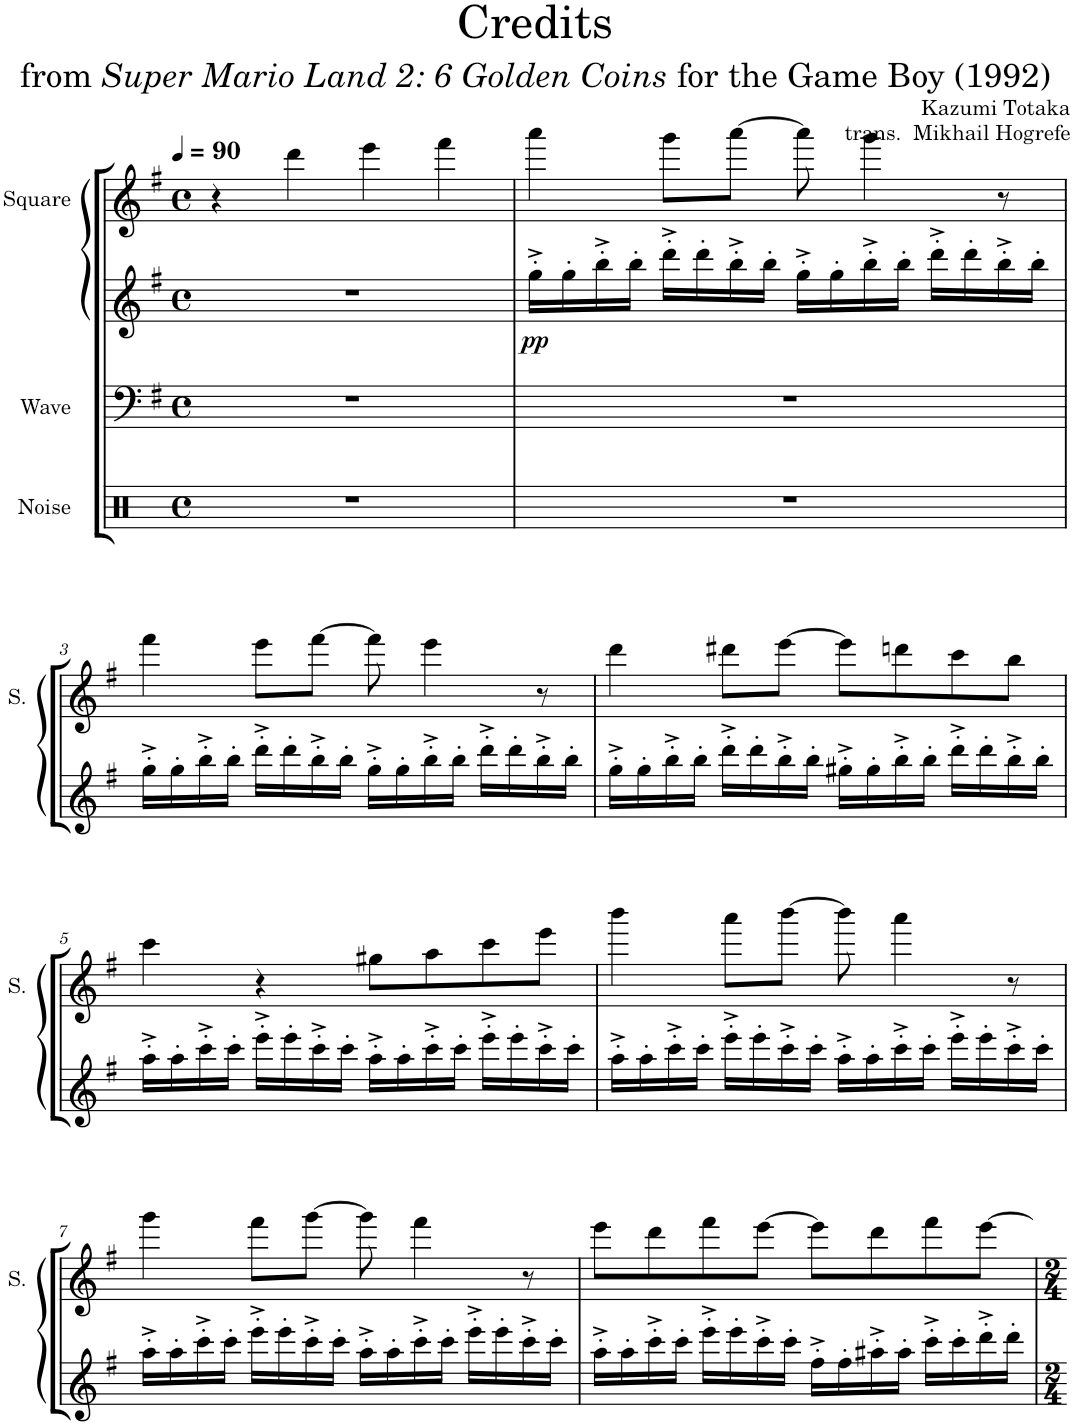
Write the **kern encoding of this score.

**kern	**kern	**kern	**dynam	**kern
*part4	*part3	*part2	*part2	*part1
*staff4	*staff3	*staff2	*staff2	*staff1
*I"Noise	*I"Wave	*I"Square Synthesizer	*	*I"Square
*I'N.	*I'W.	*	*	*I'S.
*clefX	*clefF4	*clefG2	*	*clefG2
*k[]	*k[f#]	*k[f#]	*	*k[f#]
*M4/4	*M4/4	*M4/4	*	*M4/4
*met(c)	*met(c)	*met(c)	*	*met(c)
*MM90	*MM90	*MM90	*	*MM90
=1	=1	=1	=1	=1
1r	1r	1r	.	4r
.	.	.	.	4ddd\
.	.	.	.	4eee\
.	.	.	.	4fff#\
=2	=2	=2	=2	=2
!	!	!	!LO:DY:b	!
1r	1r	16gg'^\LL	pp	4aaa\
.	.	16gg'\	.	.
.	.	16bb'^\	.	.
.	.	16bb'\JJ	.	.
.	.	16ddd'^\LL	.	8ggg\L
.	.	16ddd'\	.	.
.	.	16bb'^\	.	[8aaa\J
.	.	16bb'\JJ	.	.
.	.	16gg'^\LL	.	8aaa\]
.	.	16gg'\	.	.
.	.	16bb'^\	.	4ggg\
.	.	16bb'\JJ	.	.
.	.	16ddd'^\LL	.	.
.	.	16ddd'\	.	.
.	.	16bb'^\	.	8r
.	.	16bb'\JJ	.	.
!!LO:LB:g=z
=3	=3	=3	=3	=3
1r	1r	16gg'^\LL	.	4fff#\
.	.	16gg'\	.	.
.	.	16bb'^\	.	.
.	.	16bb'\JJ	.	.
.	.	16ddd'^\LL	.	8eee\L
.	.	16ddd'\	.	.
.	.	16bb'^\	.	[8fff#\J
.	.	16bb'\JJ	.	.
.	.	16gg'^\LL	.	8fff#\]
.	.	16gg'\	.	.
.	.	16bb'^\	.	4eee\
.	.	16bb'\JJ	.	.
.	.	16ddd'^\LL	.	.
.	.	16ddd'\	.	.
.	.	16bb'^\	.	8r
.	.	16bb'\JJ	.	.
=4	=4	=4	=4	=4
1r	1r	16gg'^\LL	.	4ddd\
.	.	16gg'\	.	.
.	.	16bb'^\	.	.
.	.	16bb'\JJ	.	.
.	.	16ddd'^\LL	.	8ddd#X\L
.	.	16ddd'\	.	.
.	.	16bb'^\	.	[8eee\J
.	.	16bb'\JJ	.	.
.	.	16gg#X'^\LL	.	8eee\L]
.	.	16gg#'\	.	.
.	.	16bb'^\	.	8dddn\
.	.	16bb'\JJ	.	.
.	.	16ddd'^\LL	.	8ccc\
.	.	16ddd'\	.	.
.	.	16bb'^\	.	8bb\J
.	.	16bb'\JJ	.	.
!!LO:LB:g=z
=5	=5	=5	=5	=5
1r	1r	16aa'^\LL	.	4ccc\
.	.	16aa'\	.	.
.	.	16ccc'^\	.	.
.	.	16ccc'\JJ	.	.
.	.	16eee'^\LL	.	4r
.	.	16eee'\	.	.
.	.	16ccc'^\	.	.
.	.	16ccc'\JJ	.	.
.	.	16aa'^\LL	.	8gg#X\L
.	.	16aa'\	.	.
.	.	16ccc'^\	.	8aa\
.	.	16ccc'\JJ	.	.
.	.	16eee'^\LL	.	8ccc\
.	.	16eee'\	.	.
.	.	16ccc'^\	.	8eee\J
.	.	16ccc'\JJ	.	.
=6	=6	=6	=6	=6
1r	1r	16aa'^\LL	.	4bbb\
.	.	16aa'\	.	.
.	.	16ccc'^\	.	.
.	.	16ccc'\JJ	.	.
.	.	16eee'^\LL	.	8aaa\L
.	.	16eee'\	.	.
.	.	16ccc'^\	.	[8bbb\J
.	.	16ccc'\JJ	.	.
.	.	16aa'^\LL	.	8bbb\]
.	.	16aa'\	.	.
.	.	16ccc'^\	.	4aaa\
.	.	16ccc'\JJ	.	.
.	.	16eee'^\LL	.	.
.	.	16eee'\	.	.
.	.	16ccc'^\	.	8r
.	.	16ccc'\JJ	.	.
!!LO:LB:g=z
=7	=7	=7	=7	=7
1r	1r	16aa'^\LL	.	4ggg\
.	.	16aa'\	.	.
.	.	16ccc'^\	.	.
.	.	16ccc'\JJ	.	.
.	.	16eee'^\LL	.	8fff#\L
.	.	16eee'\	.	.
.	.	16ccc'^\	.	[8ggg\J
.	.	16ccc'\JJ	.	.
.	.	16aa'^\LL	.	8ggg\]
.	.	16aa'\	.	.
.	.	16ccc'^\	.	4fff#\
.	.	16ccc'\JJ	.	.
.	.	16eee'^\LL	.	.
.	.	16eee'\	.	.
.	.	16ccc'^\	.	8r
.	.	16ccc'\JJ	.	.
=8	=8	=8	=8	=8
1r	1r	16aa'^\LL	.	8eee\L
.	.	16aa'\	.	.
.	.	16ccc'^\	.	8ddd\
.	.	16ccc'\JJ	.	.
.	.	16eee'^\LL	.	8fff#\
.	.	16eee'\	.	.
.	.	16ccc'^\	.	[8eee\J
.	.	16ccc'\JJ	.	.
.	.	16ff#'^\LL	.	8eee\L]
.	.	16ff#'\	.	.
.	.	16aa#X'^\	.	8ddd\
.	.	16aa#'\JJ	.	.
.	.	16ccc'^\LL	.	8fff#\
.	.	16ccc'\	.	.
.	.	16ddd'^\	.	[8eee\J
.	.	16ddd'\JJ	.	.
=	=	=	=	=
*-	*-	*-	*-	*-
